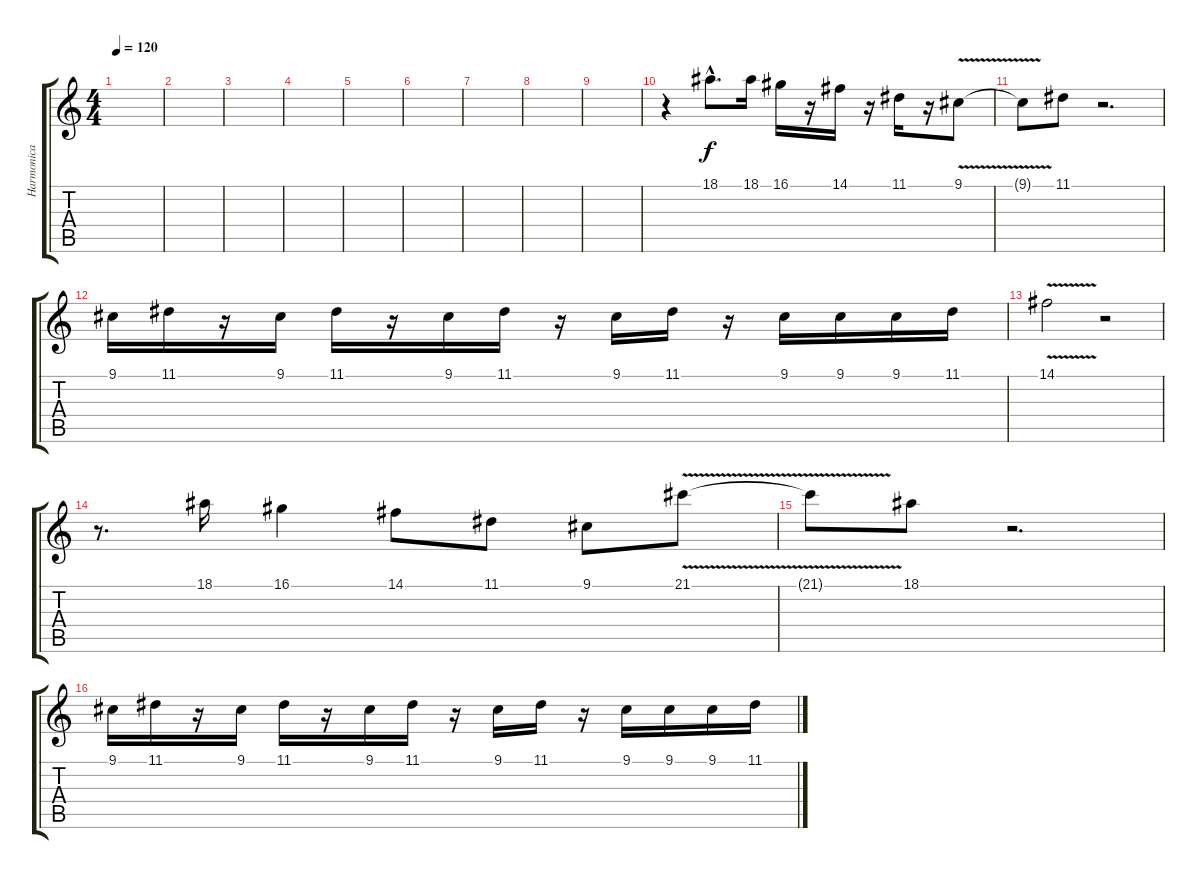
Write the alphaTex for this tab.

\track ("Harmonica" "Harmonica") {instrument harmonica}
\staff {score tabs}
\tuning (E4 B3 G3 D3 A2 E2) {hide}
\ts (4 4)
\tempo 120
\clef g2
\ks c
|
|
|
|
|
|
|
|
|
r.4 18.1{hac}.8{d dy f} 18.1.16 16.1.16 r.16 14.1.16 r.16 11.1.16 r.16 9.1{v}.8 |
9.1{t}.8 11.1.8 r.2{d} |
9.1.16 11.1.16 r.16 9.1.16 11.1.16 r.16 9.1.16 11.1.16 r.16 9.1.16 11.1.16 r.16 9.1.16 9.1.16 9.1.16 11.1.16 |
14.1{v}.2 r.2 |
r.8{d} 18.1.16 16.1.4 14.1.8 11.1.8 9.1.8 21.1{v}.8 |
21.1{t}.8 18.1.8 r.2{d} |
9.1.16 11.1.16 r.16 9.1.16 11.1.16 r.16 9.1.16 11.1.16 r.16 9.1.16 11.1.16 r.16 9.1.16 9.1.16 9.1.16 11.1.16
